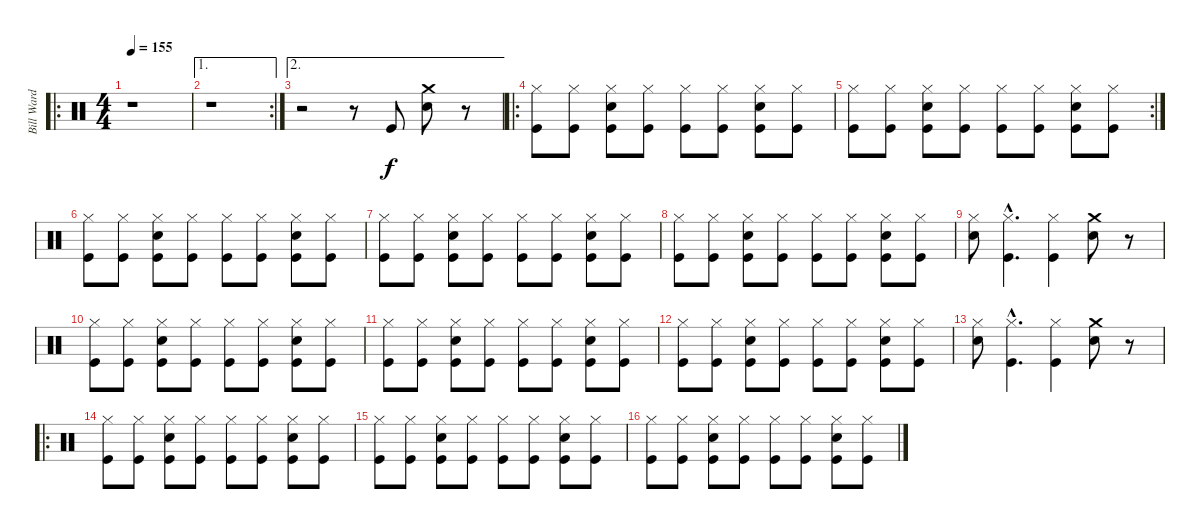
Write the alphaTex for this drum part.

\track ("Bill Ward" "Bill Ward") {instrument percussion}
\staff {score}
\articulation defaults
\ro
\ts (4 4)
\tempo 155
\clef neutral
\ks c
r.1{dy f} |
\ae 1
\rc 2
r.1 |
\ae 2
r.2 r.8 "Kick (hit)".8 ("Crash medium (hit)" "Snare (hit) 2").8 r.8 |
\ro
("Hi-Hat (closed)" "Kick (hit)").8 ("Hi-Hat (closed)" "Kick (hit)").8 ("Hi-Hat (closed)" "Snare (hit) 2" "Kick (hit)").8 ("Hi-Hat (closed)" "Kick (hit)").8 ("Hi-Hat (closed)" "Kick (hit)").8 ("Hi-Hat (closed)" "Kick (hit)").8 ("Hi-Hat (closed)" "Snare (hit) 2" "Kick (hit)").8 ("Hi-Hat (closed)" "Kick (hit)").8 |
\rc 2
("Hi-Hat (closed)" "Kick (hit)").8 ("Hi-Hat (closed)" "Kick (hit)").8 ("Hi-Hat (closed)" "Snare (hit) 2" "Kick (hit)").8 ("Hi-Hat (closed)" "Kick (hit)").8 ("Hi-Hat (closed)" "Kick (hit)").8 ("Hi-Hat (closed)" "Kick (hit)").8 ("Hi-Hat (closed)" "Snare (hit) 2" "Kick (hit)").8 ("Hi-Hat (closed)" "Kick (hit)").8 |
("Hi-Hat (closed)" "Kick (hit)").8 ("Hi-Hat (closed)" "Kick (hit)").8 ("Hi-Hat (closed)" "Snare (hit) 2" "Kick (hit)").8 ("Hi-Hat (closed)" "Kick (hit)").8 ("Hi-Hat (closed)" "Kick (hit)").8 ("Hi-Hat (closed)" "Kick (hit)").8 ("Hi-Hat (closed)" "Snare (hit) 2" "Kick (hit)").8 ("Hi-Hat (closed)" "Kick (hit)").8 |
("Hi-Hat (closed)" "Kick (hit)").8 ("Hi-Hat (closed)" "Kick (hit)").8 ("Hi-Hat (closed)" "Snare (hit) 2" "Kick (hit)").8 ("Hi-Hat (closed)" "Kick (hit)").8 ("Hi-Hat (closed)" "Kick (hit)").8 ("Hi-Hat (closed)" "Kick (hit)").8 ("Hi-Hat (closed)" "Snare (hit) 2" "Kick (hit)").8 ("Hi-Hat (closed)" "Kick (hit)").8 |
("Hi-Hat (closed)" "Kick (hit)").8 ("Hi-Hat (closed)" "Kick (hit)").8 ("Hi-Hat (closed)" "Snare (hit) 2" "Kick (hit)").8 ("Hi-Hat (closed)" "Kick (hit)").8 ("Hi-Hat (closed)" "Kick (hit)").8 ("Hi-Hat (closed)" "Kick (hit)").8 ("Hi-Hat (closed)" "Snare (hit) 2" "Kick (hit)").8 ("Hi-Hat (closed)" "Kick (hit)").8 |
("Hi-Hat (closed)" "Snare (hit) 2").8 ("Hi-Hat (closed)"{hac} "Kick (hit)"{hac}).4{d} ("Hi-Hat (closed)" "Kick (hit)").4 ("Crash medium (hit)" "Snare (hit) 2").8 r.8 |
("Hi-Hat (closed)" "Kick (hit)").8 ("Hi-Hat (closed)" "Kick (hit)").8 ("Hi-Hat (closed)" "Snare (hit) 2" "Kick (hit)").8 ("Hi-Hat (closed)" "Kick (hit)").8 ("Hi-Hat (closed)" "Kick (hit)").8 ("Hi-Hat (closed)" "Kick (hit)").8 ("Hi-Hat (closed)" "Snare (hit) 2" "Kick (hit)").8 ("Hi-Hat (closed)" "Kick (hit)").8 |
("Hi-Hat (closed)" "Kick (hit)").8 ("Hi-Hat (closed)" "Kick (hit)").8 ("Hi-Hat (closed)" "Snare (hit) 2" "Kick (hit)").8 ("Hi-Hat (closed)" "Kick (hit)").8 ("Hi-Hat (closed)" "Kick (hit)").8 ("Hi-Hat (closed)" "Kick (hit)").8 ("Hi-Hat (closed)" "Snare (hit) 2" "Kick (hit)").8 ("Hi-Hat (closed)" "Kick (hit)").8 |
("Hi-Hat (closed)" "Kick (hit)").8 ("Hi-Hat (closed)" "Kick (hit)").8 ("Hi-Hat (closed)" "Snare (hit) 2" "Kick (hit)").8 ("Hi-Hat (closed)" "Kick (hit)").8 ("Hi-Hat (closed)" "Kick (hit)").8 ("Hi-Hat (closed)" "Kick (hit)").8 ("Hi-Hat (closed)" "Snare (hit) 2" "Kick (hit)").8 ("Hi-Hat (closed)" "Kick (hit)").8 |
("Hi-Hat (closed)" "Snare (hit) 2").8 ("Hi-Hat (closed)"{hac} "Kick (hit)"{hac}).4{d} ("Hi-Hat (closed)" "Kick (hit)").4 ("Crash medium (hit)" "Snare (hit) 2").8 r.8 |
\ro
("Hi-Hat (closed)" "Kick (hit)").8 ("Hi-Hat (closed)" "Kick (hit)").8 ("Hi-Hat (closed)" "Snare (hit) 2" "Kick (hit)").8 ("Hi-Hat (closed)" "Kick (hit)").8 ("Hi-Hat (closed)" "Kick (hit)").8 ("Hi-Hat (closed)" "Kick (hit)").8 ("Hi-Hat (closed)" "Snare (hit) 2" "Kick (hit)").8 ("Hi-Hat (closed)" "Kick (hit)").8 |
("Hi-Hat (closed)" "Kick (hit)").8 ("Hi-Hat (closed)" "Kick (hit)").8 ("Hi-Hat (closed)" "Snare (hit) 2" "Kick (hit)").8 ("Hi-Hat (closed)" "Kick (hit)").8 ("Hi-Hat (closed)" "Kick (hit)").8 ("Hi-Hat (closed)" "Kick (hit)").8 ("Hi-Hat (closed)" "Snare (hit) 2" "Kick (hit)").8 ("Hi-Hat (closed)" "Kick (hit)").8 |
("Hi-Hat (closed)" "Kick (hit)").8 ("Hi-Hat (closed)" "Kick (hit)").8 ("Hi-Hat (closed)" "Snare (hit) 2" "Kick (hit)").8 ("Hi-Hat (closed)" "Kick (hit)").8 ("Hi-Hat (closed)" "Kick (hit)").8 ("Hi-Hat (closed)" "Kick (hit)").8 ("Hi-Hat (closed)" "Snare (hit) 2" "Kick (hit)").8 ("Hi-Hat (closed)" "Kick (hit)").8
